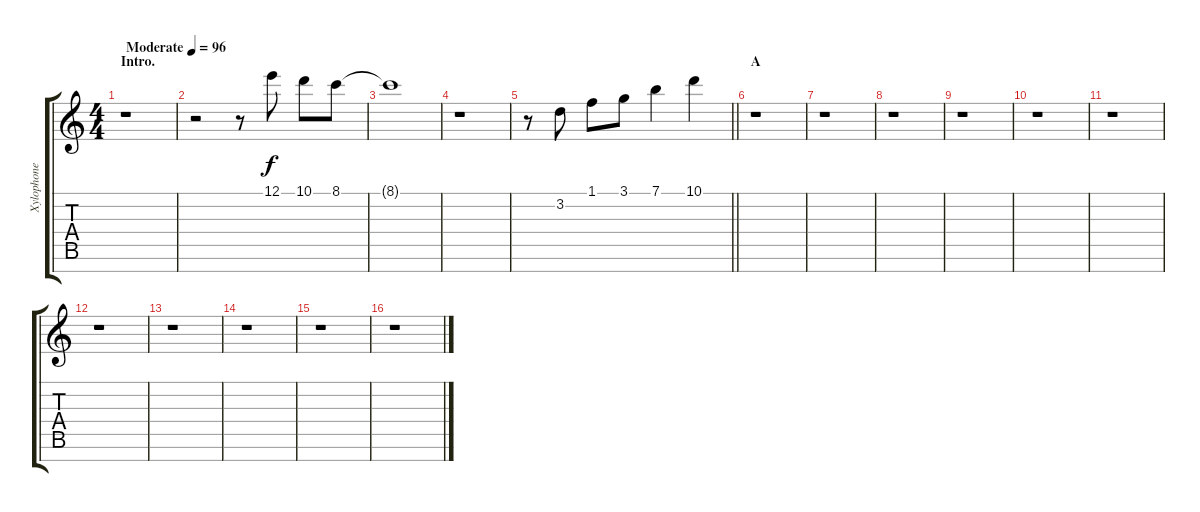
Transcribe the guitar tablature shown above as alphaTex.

\track ("Xylophone" "Xylophone") {instrument vibraphone}
\staff {score tabs}
\tuning (E5 B4 G4 D4 A3 E3 B2) {hide}
\ts (4 4)
\section ("" "Intro.")
\tempo (96 "Moderate")
\clef g2
\ks c
r.1{dy f instrument vibraphone} |
r.2 r.8 12.1.8 10.1.8 8.1.8 |
8.1{t}.1 |
r.1 |
\barLineRight lightlight
r.8 3.2.8 1.1.8 3.1.8 7.1.4 10.1.4 |
\section ("" "A")
r.1 |
r.1 |
r.1 |
r.1 |
r.1 |
r.1 |
r.1 |
r.1 |
r.1 |
r.1 |
r.1
